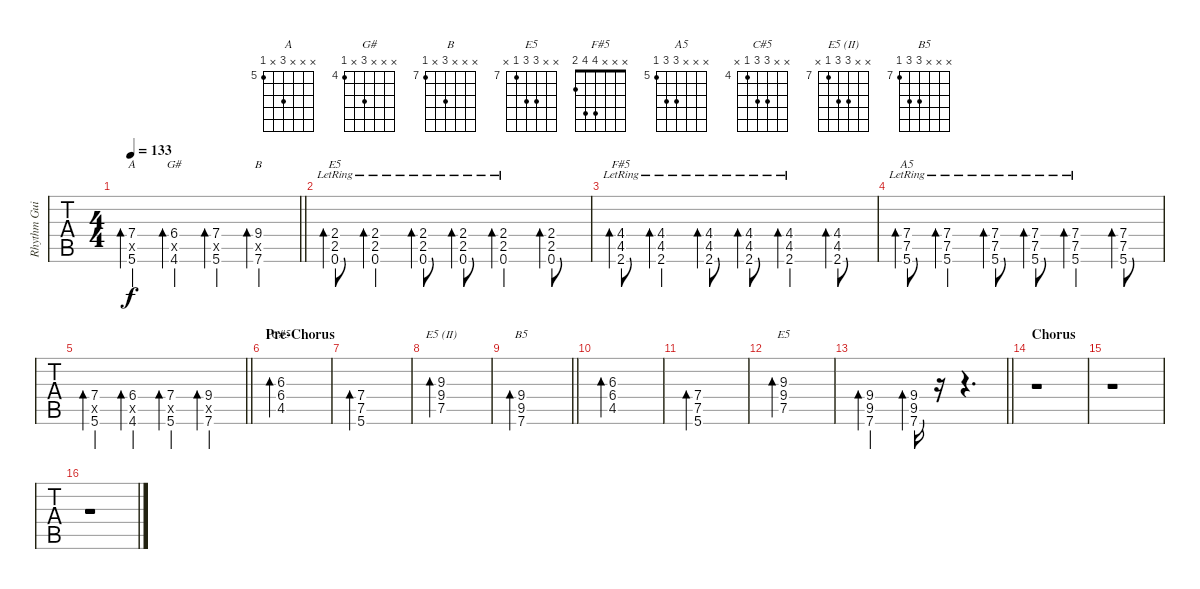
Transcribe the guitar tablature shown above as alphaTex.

\track ("Rhythm Guitar" "Rhythm Gui") {instrument overdrivenguitar}
\staff {tabs}
\tuning (E4 B3 G3 D3 A2 E2) {hide}
\chord ("A" x x x 7 x 5) {firstfret 5}
\chord ("G#" x x x 6 x 4) {firstfret 4}
\chord ("B" x x x 9 x 7) {firstfret 7}
\chord ("E5" x x x 2 2 0)
\chord ("F#5" x x x 4 4 2)
\chord ("A5" x x x 7 7 5) {firstfret 5}
\chord ("C#5" x x 6 6 4 x) {firstfret 4}
\chord ("E5 (II)" x x 9 9 7 x) {firstfret 7}
\chord ("B5" x x x 9 9 7) {firstfret 7}
\chord ("E5" x x 9 9 7 x) {firstfret 7}
\ts (4 4)
\tempo 133
\clef g2
\barLineRight lightlight
\ks c
(7.4 0.5{x} 5.6).4{bd 60 ch "A" dy f} (6.4 0.5{x} 4.6).4{bd 60 ch "G#"} (7.4 0.5{x} 5.6).4{bd 60} (9.4 0.5{x} 7.6).4{bd 60 ch "B"} |
(2.4{lr} 2.5{lr} 0.6{lr}).8{bd 120 ch "E5"} (2.4{lr} 2.5{lr} 0.6{lr}).4{bd 120} (2.4{lr} 2.5{lr} 0.6{lr}).8{bd 120} (2.4{lr} 2.5{lr} 0.6{lr}).8{bd 120} (2.4{lr} 2.5{lr} 0.6{lr}).4{bd 120} (2.4 2.5 0.6).8{bd 120} |
(4.4{lr} 4.5{lr} 2.6{lr}).8{bd 120 ch "F#5"} (4.4{lr} 4.5{lr} 2.6{lr}).4{bd 120} (4.4{lr} 4.5{lr} 2.6{lr}).8{bd 120} (4.4{lr} 4.5{lr} 2.6{lr}).8{bd 120} (4.4{lr} 4.5{lr} 2.6{lr}).4{bd 120} (4.4 4.5 2.6).8{bd 120} |
(7.4{lr} 7.5{lr} 5.6{lr}).8{bd 120 ch "A5"} (7.4{lr} 7.5{lr} 5.6{lr}).4{bd 120} (7.4{lr} 7.5{lr} 5.6{lr}).8{bd 120} (7.4{lr} 7.5{lr} 5.6{lr}).8{bd 120} (7.4{lr} 7.5{lr} 5.6{lr}).4{bd 120} (7.4 7.5 5.6).8{bd 120} |
\barLineRight lightlight
(7.4 0.5{x} 5.6).4{bd 60} (6.4 0.5{x} 4.6).4{bd 60} (7.4 0.5{x} 5.6).4{bd 60} (9.4 0.5{x} 7.6).4{bd 60} |
\section ("" "Pre-Chorus")
(6.3 6.4 4.5).1{bd 120 ch "C#5" volume 14 balance 7} |
(7.4 7.5 5.6).1{bd 120} |
(9.3 9.4 7.5).1{bd 120 ch "E5 (II)"} |
\barLineRight lightlight
(9.4 9.5 7.6).1{bd 120 ch "B5"} |
(6.3 6.4 4.5).1{bd 120} |
(7.4 7.5 5.6).1{bd 120} |
(9.3 9.4 7.5).1{bd 120 ch "E5"} |
\barLineRight lightlight
(9.4 9.5 7.6).2{bd 120} (9.4 9.5 7.6).16{bd 120} r.16 r.4{d} |
\section ("" "Chorus")
r.1 |
r.1 |
r.1
